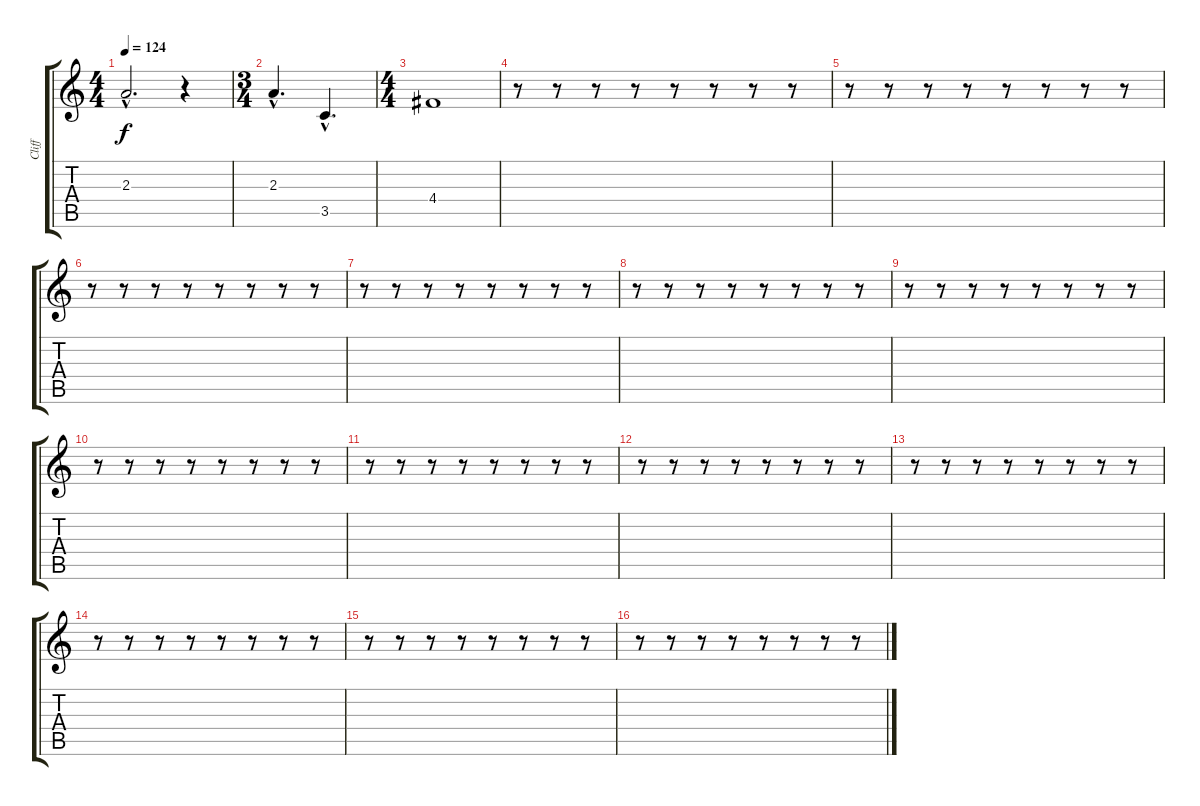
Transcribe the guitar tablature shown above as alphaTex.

\track ("Cliff" "Cliff") {instrument electricbassfinger}
\staff {score tabs}
\tuning (E4 B3 G3 D3 A2 E2) {hide}
\ts (4 4)
\tempo 124
\clef g2
\ks c
2.3{hac t}.2{d dy f} r.4 |
\ts (3 4)
2.3{hac}.4{d} 3.5{hac}.4{d} |
\ts (4 4)
4.4.1 |
r.8 r.8 r.8 r.8 r.8 r.8 r.8 r.8 |
r.8 r.8 r.8 r.8 r.8 r.8 r.8 r.8 |
r.8 r.8 r.8 r.8 r.8 r.8 r.8 r.8 |
r.8 r.8 r.8 r.8 r.8 r.8 r.8 r.8 |
r.8 r.8 r.8 r.8 r.8 r.8 r.8 r.8 |
r.8 r.8 r.8 r.8 r.8 r.8 r.8 r.8 |
r.8 r.8 r.8 r.8 r.8 r.8 r.8 r.8 |
r.8 r.8 r.8 r.8 r.8 r.8 r.8 r.8 |
r.8 r.8 r.8 r.8 r.8 r.8 r.8 r.8 |
r.8 r.8 r.8 r.8 r.8 r.8 r.8 r.8 |
r.8 r.8 r.8 r.8 r.8 r.8 r.8 r.8 |
r.8 r.8 r.8 r.8 r.8 r.8 r.8 r.8 |
r.8 r.8 r.8 r.8 r.8 r.8 r.8 r.8
